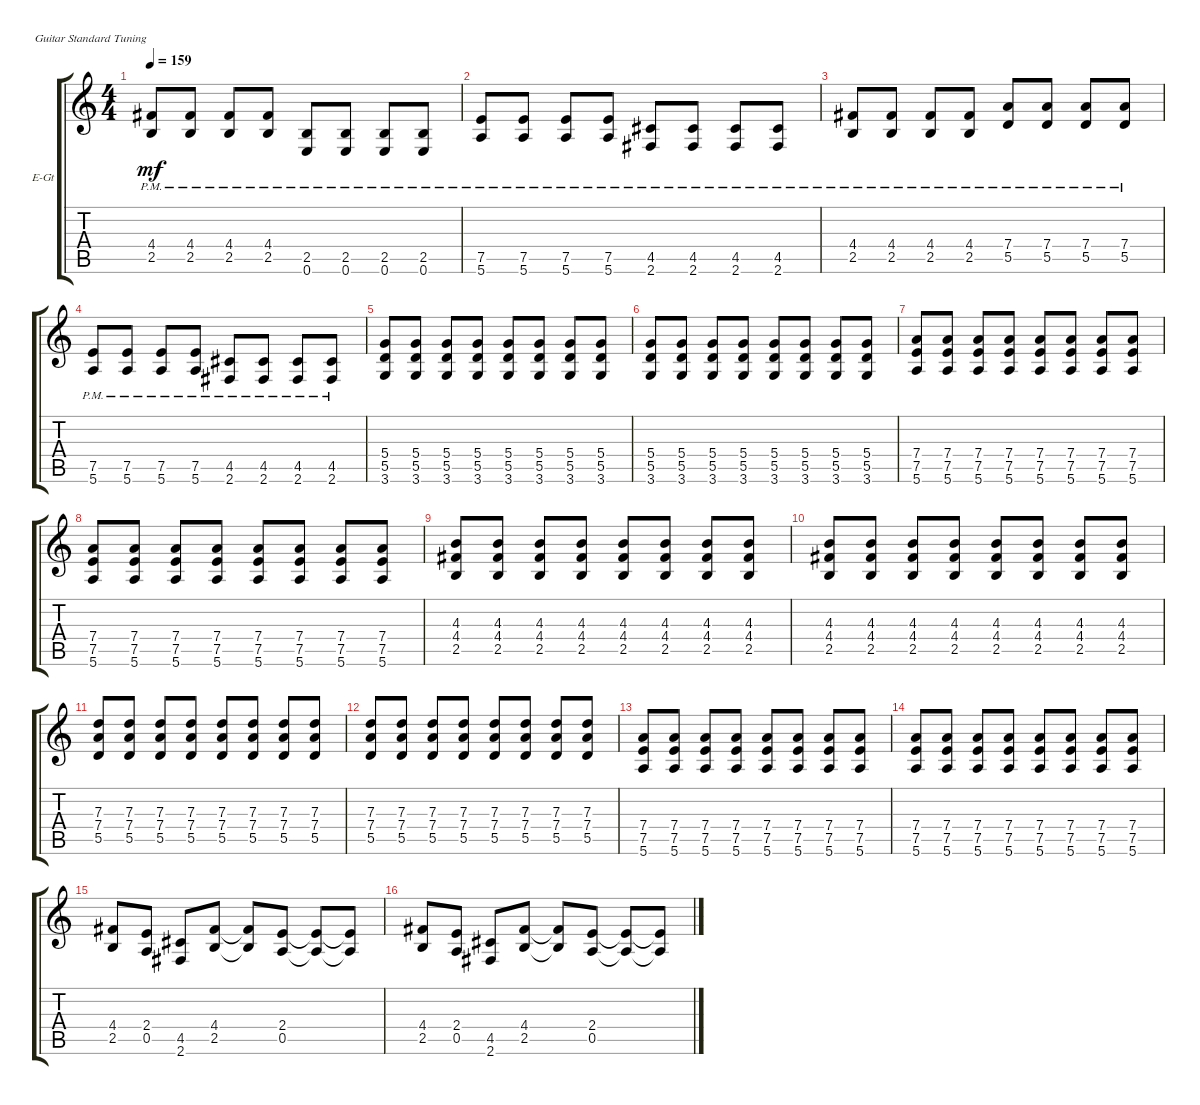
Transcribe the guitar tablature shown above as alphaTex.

\defaultSystemsLayout 4
\bracketExtendMode groupsimilarinstruments
\firstSystemTrackNameOrientation horizontal
\otherSystemsTrackNameOrientation horizontal
\track ("Electric Guitar" "E-Gt") {instrument distortionguitar}
\staff {score tabs}
\tuning (E4 B3 G3 D3 A2 E2)
\ts (4 4)
\tempo 159
\clef g2
\ks c
(2.5{pm} 4.4{pm}).8{dy mf} (2.5{pm} 4.4{pm}).8 (2.5{pm} 4.4{pm}).8 (2.5{pm} 4.4{pm}).8 (0.6{pm} 2.5{pm}).8 (0.6{pm} 2.5{pm}).8 (0.6{pm} 2.5{pm}).8 (0.6{pm} 2.5{pm}).8 |
(5.6{pm} 7.5{pm}).8 (5.6{pm} 7.5{pm}).8 (5.6{pm} 7.5{pm}).8 (5.6{pm} 7.5{pm}).8 (2.6{pm} 4.5{pm}).8 (2.6{pm} 4.5{pm}).8 (2.6{pm} 4.5{pm}).8 (2.6{pm} 4.5{pm}).8 |
(2.5{pm} 4.4{pm}).8 (2.5{pm} 4.4{pm}).8 (2.5{pm} 4.4{pm}).8 (2.5{pm} 4.4{pm}).8 (5.5{pm} 7.4{pm}).8 (5.5{pm} 7.4{pm}).8 (5.5{pm} 7.4{pm}).8 (5.5{pm} 7.4{pm}).8 |
(5.6{pm} 7.5{pm}).8 (5.6{pm} 7.5{pm}).8 (5.6{pm} 7.5{pm}).8 (5.6{pm} 7.5{pm}).8 (2.6{pm} 4.5{pm}).8 (2.6{pm} 4.5{pm}).8 (2.6{pm} 4.5{pm}).8 (2.6{pm} 4.5{pm}).8 |
(3.6 5.5 5.4).8 (3.6 5.5 5.4).8 (3.6 5.5 5.4).8 (3.6 5.5 5.4).8 (3.6 5.5 5.4).8 (3.6 5.5 5.4).8 (3.6 5.5 5.4).8 (3.6 5.5 5.4).8 |
(3.6 5.5 5.4).8 (3.6 5.5 5.4).8 (3.6 5.5 5.4).8 (3.6 5.5 5.4).8 (3.6 5.5 5.4).8 (3.6 5.5 5.4).8 (3.6 5.5 5.4).8 (3.6 5.5 5.4).8 |
(5.6 7.5 7.4).8 (5.6 7.5 7.4).8 (5.6 7.5 7.4).8 (5.6 7.5 7.4).8 (5.6 7.5 7.4).8 (5.6 7.5 7.4).8 (5.6 7.5 7.4).8 (5.6 7.5 7.4).8 |
(5.6 7.5 7.4).8 (5.6 7.5 7.4).8 (5.6 7.5 7.4).8 (5.6 7.5 7.4).8 (5.6 7.5 7.4).8 (5.6 7.5 7.4).8 (5.6 7.5 7.4).8 (5.6 7.5 7.4).8 |
(2.5 4.4 4.3).8 (2.5 4.4 4.3).8 (2.5 4.4 4.3).8 (2.5 4.4 4.3).8 (2.5 4.4 4.3).8 (2.5 4.4 4.3).8 (2.5 4.4 4.3).8 (2.5 4.4 4.3).8 |
(2.5 4.4 4.3).8 (2.5 4.4 4.3).8 (2.5 4.4 4.3).8 (2.5 4.4 4.3).8 (2.5 4.4 4.3).8 (2.5 4.4 4.3).8 (2.5 4.4 4.3).8 (2.5 4.4 4.3).8 |
(5.5 7.4 7.3).8 (5.5 7.4 7.3).8 (5.5 7.4 7.3).8 (5.5 7.4 7.3).8 (5.5 7.4 7.3).8 (5.5 7.4 7.3).8 (5.5 7.4 7.3).8 (5.5 7.4 7.3).8 |
(5.5 7.4 7.3).8 (5.5 7.4 7.3).8 (5.5 7.4 7.3).8 (5.5 7.4 7.3).8 (5.5 7.4 7.3).8 (5.5 7.4 7.3).8 (5.5 7.4 7.3).8 (5.5 7.4 7.3).8 |
(5.6 7.5 7.4).8 (5.6 7.5 7.4).8 (5.6 7.5 7.4).8 (5.6 7.5 7.4).8 (5.6 7.5 7.4).8 (5.6 7.5 7.4).8 (5.6 7.5 7.4).8 (5.6 7.5 7.4).8 |
(5.6 7.5 7.4).8 (5.6 7.5 7.4).8 (5.6 7.5 7.4).8 (5.6 7.5 7.4).8 (5.6 7.5 7.4).8 (5.6 7.5 7.4).8 (5.6 7.5 7.4).8 (5.6 7.5 7.4).8 |
(2.5 4.4).8 (0.5 2.4).8 (2.6 4.5).8 (2.5 4.4).8 (4.4{t} 2.5{t}).8 (0.5 2.4).8 (0.5{t} 2.4{t}).8 (2.4{t} 0.5{t}).8 |
(2.5 4.4).8 (0.5 2.4).8 (2.6 4.5).8 (2.5 4.4).8 (4.4{t} 2.5{t}).8 (0.5 2.4).8 (0.5{t} 2.4{t}).8 (2.4{t} 0.5{t}).8
